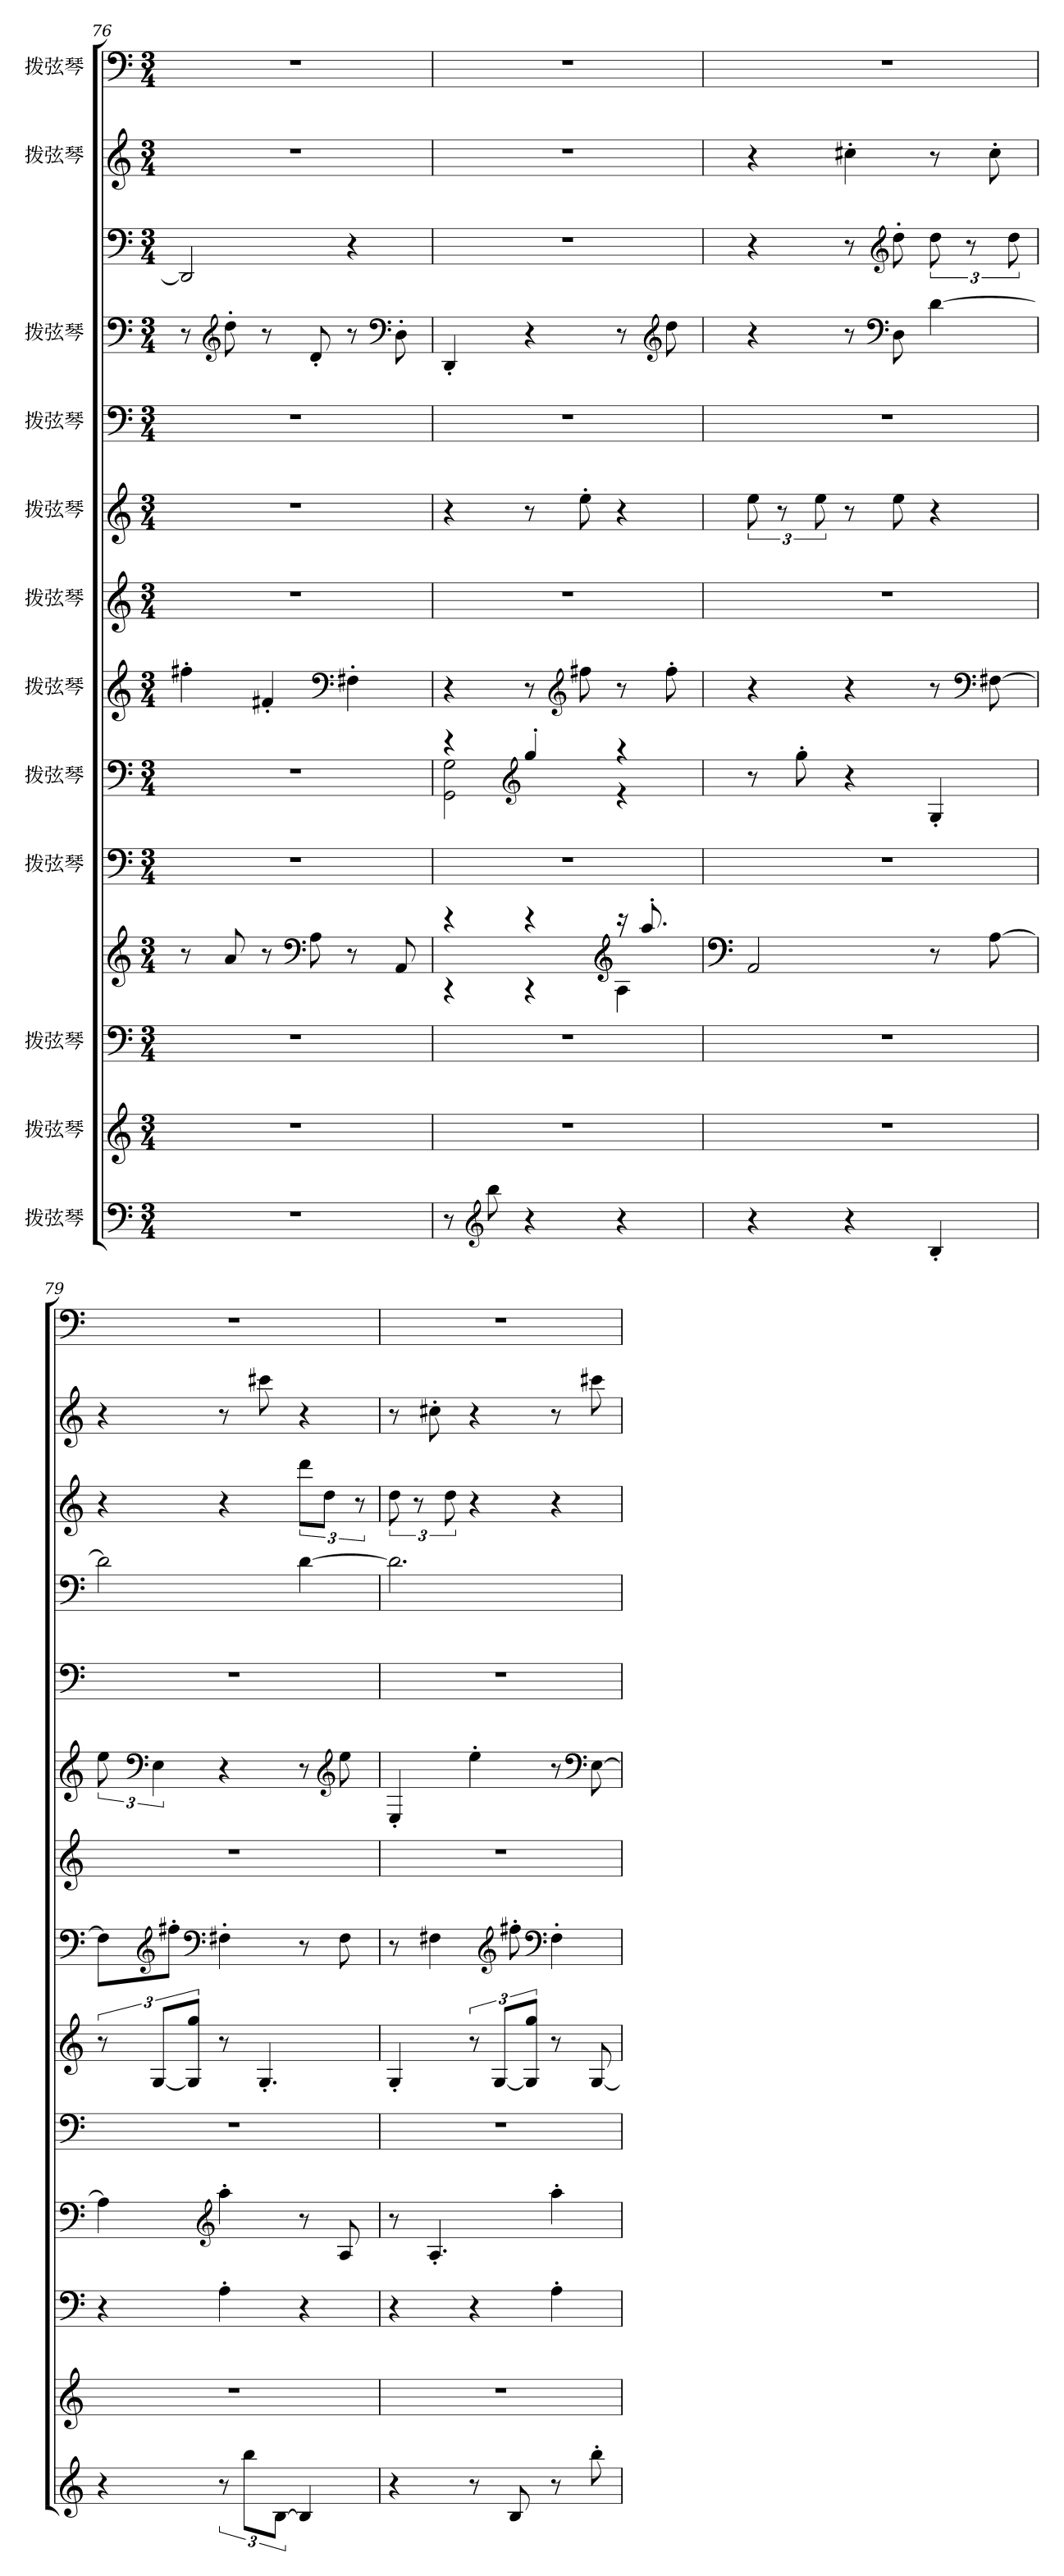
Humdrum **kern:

**kern	**kern	**kern	**kern	**kern	**kern	**kern	**kern	**kern	**kern	**kern	**kern	**kern	**kern
*part12	*part11	*part10	*part10	*part9	*part8	*part7	*part6	*part5	*part4	*part3	*part3	*part2	*part1
*staff14	*staff13	*staff12	*staff11	*staff10	*staff9	*staff8	*staff7	*staff6	*staff5	*staff4	*staff3	*staff2	*staff1
*I"拨弦琴	*I"拨弦琴	*I"拨弦琴	*	*I"拨弦琴	*I"拨弦琴	*I"拨弦琴	*I"拨弦琴	*I"拨弦琴	*I"拨弦琴	*I"拨弦琴	*	*I"拨弦琴	*I"拨弦琴
*clefF4	*clefG2	*clefF4	*clefG2	*clefF4	*clefF4	*clefG2	*clefG2	*clefG2	*clefF4	*clefF4	*clefF4	*clefG2	*clefF4
*k[]	*k[]	*k[]	*k[]	*k[]	*k[]	*k[]	*k[]	*k[]	*k[]	*k[]	*k[]	*k[]	*k[]
*M3/4	*M3/4	*M3/4	*M3/4	*M3/4	*M3/4	*M3/4	*M3/4	*M3/4	*M3/4	*M3/4	*M3/4	*M3/4	*M3/4
=76	=76	=76	=76	=76	=76	=76	=76	=76	=76	=76	=76	=76	=76
2.r	2.r	2.r	8r	2.r	2.r	4ff#X'\	2.r	2.r	2.r	8r	2DD/]	2.r	2.r
*	*	*	*	*	*	*	*	*	*	*clefG2	*	*	*
.	.	.	8a/	.	.	.	.	.	.	8dd'\	.	.	.
.	.	.	8r	.	.	4f#X'/	.	.	.	8r	.	.	.
*	*	*	*clefF4	*	*	*	*	*	*	*	*	*	*
.	.	.	8A\	.	.	.	.	.	.	8d'/	.	.	.
*	*	*	*	*	*	*clefF4	*	*	*	*	*	*	*
.	.	.	8r	.	.	4F#X'\	.	.	.	8r	4r	.	.
*	*	*	*	*	*	*	*	*	*	*clefF4	*	*	*
.	.	.	8AA/	.	.	.	.	.	.	8D'\	.	.	.
=77	=77	=77	=77	=77	=77	=77	=77	=77	=77	=77	=77	=77	=77
*	*	*	*^	*	*^	*	*	*	*	*	*	*	*
8r	2.r	2.r	4r	4r	2.r	4r	2GG\ 2G\	4r	2.r	4r	2.r	4DD'/	2.r	2.r	2.r
*clefG2	*	*	*	*	*	*	*	*	*	*	*	*	*	*	*
8bb\	.	.	.	.	.	.	.	.	.	.	.	.	.	.	.
*	*	*	*	*	*	*clefG2	*	*	*	*	*	*	*	*	*
4r	.	.	4r	4r	.	4gg'/	.	8r	.	8r	.	4r	.	.	.
*	*	*	*	*	*	*	*	*clefG2	*	*	*	*	*	*	*
.	.	.	.	.	.	.	.	8ff#X\	.	8ee'\	.	.	.	.	.
*	*	*	*clefG2	*	*	*	*	*	*	*	*	*	*	*	*
4r	.	.	16r	4A\	.	4r	4r	8r	.	4r	.	8r	.	.	.
.	.	.	8.aa'/	.	.	.	.	.	.	.	.	.	.	.	.
*	*	*	*	*	*	*	*	*	*	*	*	*clefG2	*	*	*
.	.	.	.	.	.	.	.	8ff#'\	.	.	.	8dd\	.	.	.
*	*	*	*v	*v	*	*v	*v	*	*	*	*	*	*	*	*
!!LO:PB:g=z
=78	=78	=78	=78	=78	=78	=78	=78	=78	=78	=78	=78	=78	=78
*	*	*	*clefF4	*	*	*	*	*	*	*	*	*	*
4r	2.r	2.r	2AA/	2.r	8r	4r	2.r	12ee\	2.r	4r	4r	4r	2.r
.	.	.	.	.	.	.	.	12r	.	.	.	.	.
.	.	.	.	.	8gg'\	.	.	.	.	.	.	.	.
.	.	.	.	.	.	.	.	12ee\	.	.	.	.	.
4r	.	.	.	.	4r	4r	.	8r	.	8r	8r	4cc#X'\	.
*	*	*	*	*	*	*	*	*	*	*clefF4	*clefG2	*	*
.	.	.	.	.	.	.	.	8ee\	.	8D\	8dd'\	.	.
4B'/	.	.	8r	.	4G'/	8r	.	4r	.	[4d\	12dd\	8r	.
.	.	.	.	.	.	.	.	.	.	.	12r	.	.
*	*	*	*	*	*	*clefF4	*	*	*	*	*	*	*
.	.	.	[8A\	.	.	[8F#X\	.	.	.	.	.	8cc#'\	.
.	.	.	.	.	.	.	.	.	.	.	12dd\	.	.
=79	=79	=79	=79	=79	=79	=79	=79	=79	=79	=79	=79	=79	=79
4r	2.r	4r	4A\]	2.r	12r	8F#\L]	2.r	12ee\	2.r	2d\]	4r	4r	2.r
*	*	*	*	*	*	*	*	*clefF4	*	*	*	*	*
.	.	.	.	.	[12G/L	.	.	6E\	.	.	.	.	.
*	*	*	*	*	*	*clefG2	*	*	*	*	*	*	*
.	.	.	.	.	.	8ff#X'\J	.	.	.	.	.	.	.
.	.	.	.	.	12G/] 12gg/J	.	.	.	.	.	.	.	.
*	*	*	*clefG2	*	*	*clefF4	*	*	*	*	*	*	*
12r	.	4A'\	4aa'\	.	8r	4F#X'\	.	4r	.	.	4r	8r	.
12bb\L	.	.	.	.	.	.	.	.	.	.	.	.	.
.	.	.	.	.	4.G'/	.	.	.	.	.	.	8ccc#X\	.
[12B\J	.	.	.	.	.	.	.	.	.	.	.	.	.
4B/]	.	4r	8r	.	.	8r	.	8r	.	[4d\	12ddd\L	4r	.
.	.	.	.	.	.	.	.	.	.	.	12dd\J	.	.
*	*	*	*	*	*	*	*	*clefG2	*	*	*	*	*
.	.	.	8A/	.	.	8F#\	.	8ee\	.	.	.	.	.
.	.	.	.	.	.	.	.	.	.	.	12r	.	.
=80	=80	=80	=80	=80	=80	=80	=80	=80	=80	=80	=80	=80	=80
4r	2.r	4r	8r	2.r	4G'/	8r	2.r	4E'/	2.r	2.d\]	12dd\	8r	2.r
.	.	.	.	.	.	.	.	.	.	.	12r	.	.
.	.	.	4.A'/	.	.	4F#X\	.	.	.	.	.	8cc#X'\	.
.	.	.	.	.	.	.	.	.	.	.	12dd\	.	.
8r	.	4r	.	.	12r	.	.	4ee'\	.	.	4r	4r	.
.	.	.	.	.	[12G/L	.	.	.	.	.	.	.	.
*	*	*	*	*	*	*clefG2	*	*	*	*	*	*	*
8B/	.	.	.	.	.	8ff#X'\	.	.	.	.	.	.	.
.	.	.	.	.	12G/] 12gg/J	.	.	.	.	.	.	.	.
*	*	*	*	*	*	*clefF4	*	*	*	*	*	*	*
8r	.	4A'\	4aa'\	.	8r	4F#'\	.	8r	.	.	4r	8r	.
*	*	*	*	*	*	*	*	*clefF4	*	*	*	*	*
8bb'\	.	.	.	.	[8G/	.	.	[8E\	.	.	.	8ccc#X\	.
=	=	=	=	=	=	=	=	=	=	=	=	=	=
*-	*-	*-	*-	*-	*-	*-	*-	*-	*-	*-	*-	*-	*-
